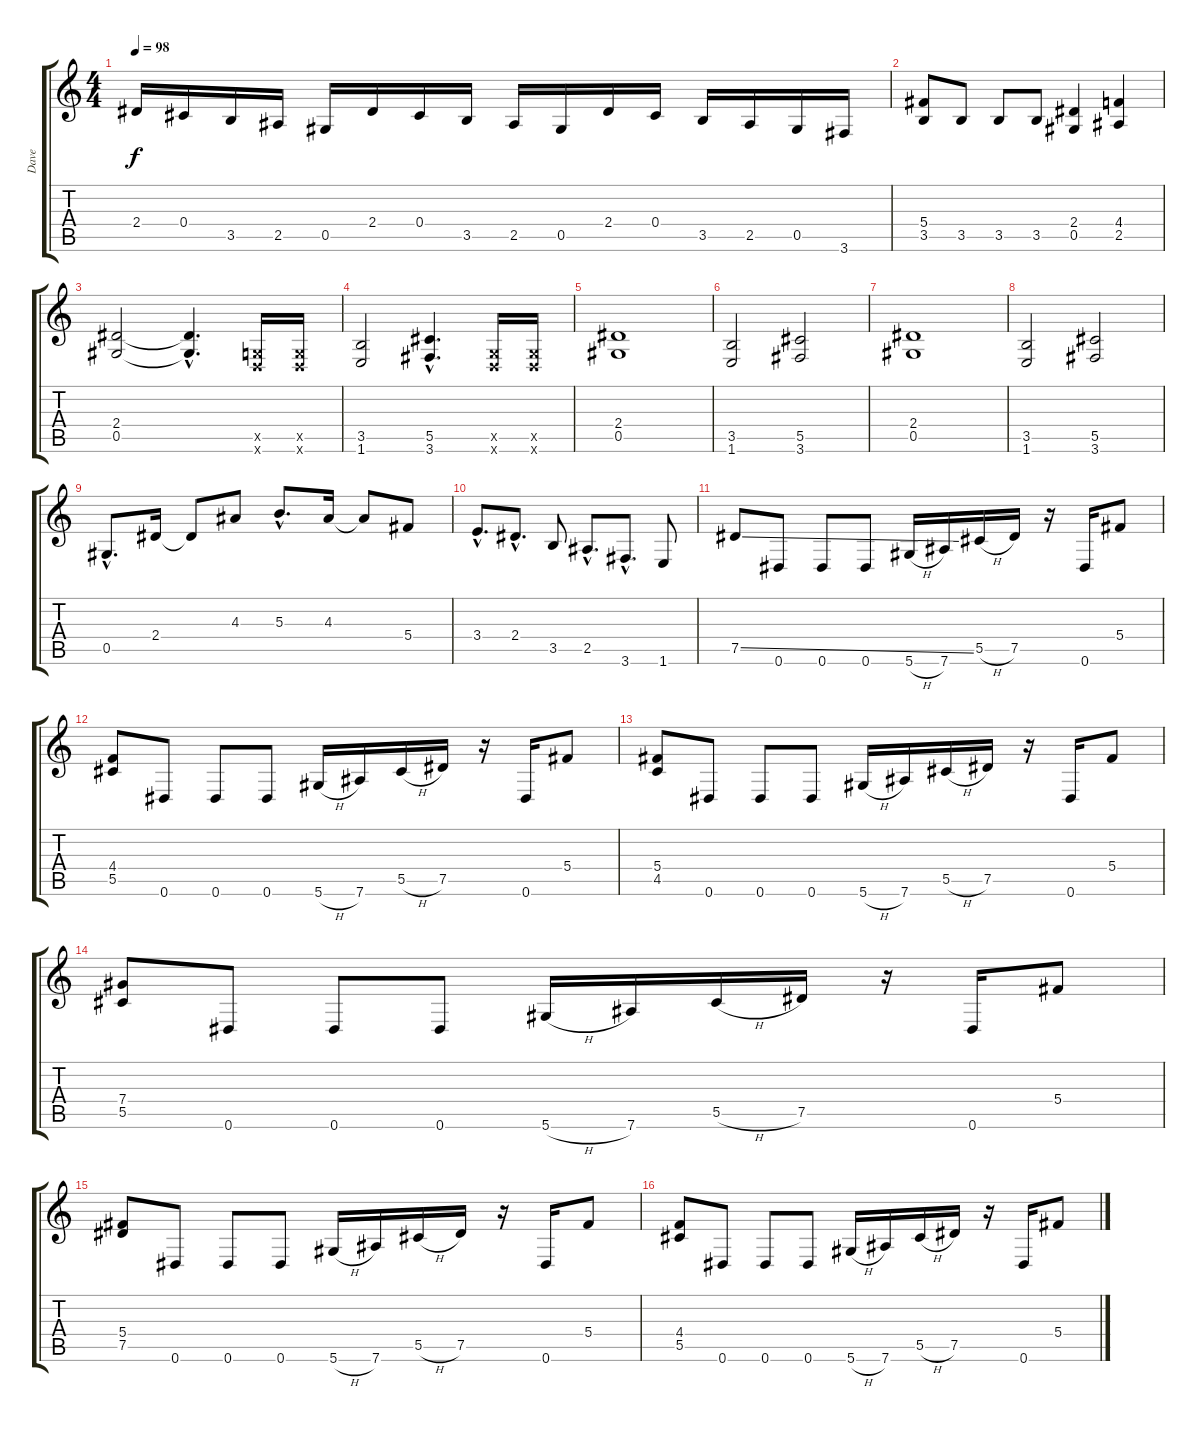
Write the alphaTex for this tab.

\track ("Dave" "Dave") {instrument distortionguitar}
\staff {score tabs}
\tuning (Eb4 Bb3 Gb3 Db3 Ab2 Eb2) {hide}
\ts (4 4)
\tempo 98
\clef g2
\ks c
2.4.16{dy f} 0.4.16 3.5.16 2.5.16 0.5.16 2.4.16 0.4.16 3.5.16 2.5.16 0.5.16 2.4.16 0.4.16 3.5.16 2.5.16 0.5.16 3.6.16 |
(5.4 3.5).8 3.5.8 3.5.8 3.5.8 (2.4 0.5).4 (4.4 2.5).4 |
(2.4 0.5).2 (2.4{hac t} 0.5{hac t}).4{d} (-1.5{x} -1.6{x}).16 (-1.5{x} -1.6{x}).16 |
(3.5 1.6).2 (5.5{hac} 3.6{hac}).4{d} (-1.5{x} -1.6{x}).16 (-1.5{x} -1.6{x}).16 |
(2.4 0.5).1 |
(3.5 1.6).2 (5.5 3.6).2 |
(2.4 0.5).1 |
(3.5 1.6).2 (5.5 3.6).2 |
0.5{hac}.8{d} 2.4.16 2.4{t}.8 4.3.8 5.3{hac}.8{d} 4.3.16 4.3{t}.8 5.4.8 |
3.4{hac}.8{d} 2.4{hac}.8{d} 3.5.8 2.5{hac}.8{d} 3.6{hac}.8{d} 1.6.8 |
7.5{ss}.8 0.6.8 0.6.8 0.6.8 5.6{h}.16 7.6.16 5.5{h}.16 7.5.16 r.16 0.6.16 5.4.8 |
(4.4 5.5).8 0.6.8 0.6.8 0.6.8 5.6{h}.16 7.6.16 5.5{h}.16 7.5.16 r.16 0.6.16 5.4.8 |
(5.4 4.5).8 0.6.8 0.6.8 0.6.8 5.6{h}.16 7.6.16 5.5{h}.16 7.5.16 r.16 0.6.16 5.4.8 |
(7.4 5.5).8 0.6.8 0.6.8 0.6.8 5.6{h}.16 7.6.16 5.5{h}.16 7.5.16 r.16 0.6.16 5.4.8 |
(5.4 7.5).8 0.6.8 0.6.8 0.6.8 5.6{h}.16 7.6.16 5.5{h}.16 7.5.16 r.16 0.6.16 5.4.8 |
(4.4 5.5).8 0.6.8 0.6.8 0.6.8 5.6{h}.16 7.6.16 5.5{h}.16 7.5.16 r.16 0.6.16 5.4.8
